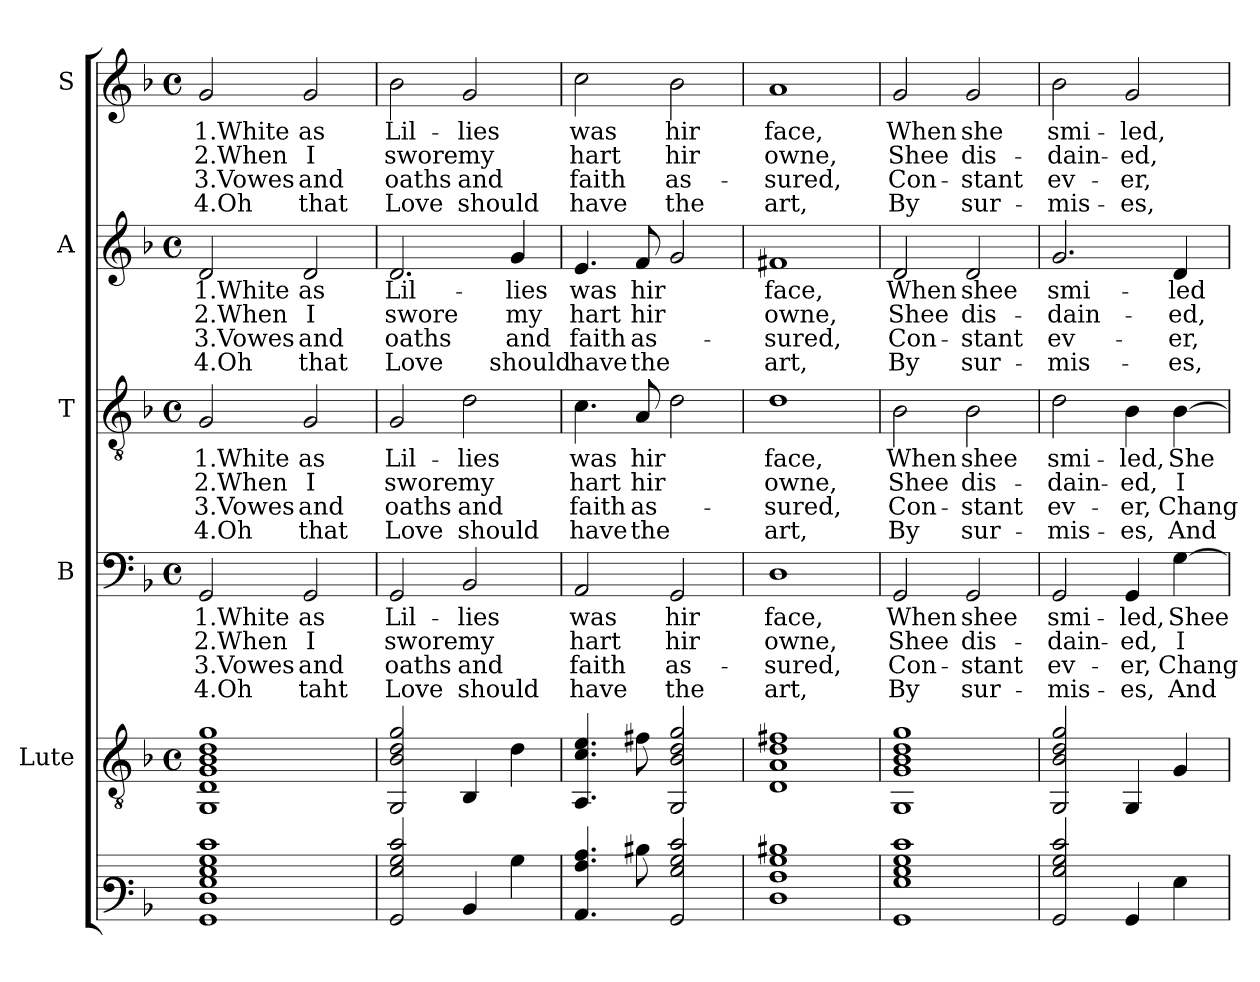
**kern	**kern	**kern	**text	**text	**text	**text	**kern	**text	**text	**text	**text	**kern	**text	**text	**text	**text	**kern	**text	**text	**text	**text
*part6	*part5	*part4	*part4	*part4	*part4	*part4	*part3	*part3	*part3	*part3	*part3	*part2	*part2	*part2	*part2	*part2	*part1	*part1	*part1	*part1	*part1
*staff6	*staff5	*staff4	*staff4	*staff4	*staff4	*staff4	*staff3	*staff3	*staff3	*staff3	*staff3	*staff2	*staff2	*staff2	*staff2	*staff2	*staff1	*staff1	*staff1	*staff1	*staff1
*	*I"Lute	*I"B	*	*	*	*	*I"T	*	*	*	*	*I"A	*	*	*	*	*I"S	*	*	*	*
*stria7	*	*	*	*	*	*	*	*	*	*	*	*	*	*	*	*	*	*	*	*	*
*	*clefGv2	*clefF4	*	*	*	*	*clefGv2	*	*	*	*	*clefG2	*	*	*	*	*clefG2	*	*	*	*
*k[b-]	*k[b-]	*k[b-]	*	*	*	*	*k[b-]	*	*	*	*	*k[b-]	*	*	*	*	*k[b-]	*	*	*	*
*F:	*F:	*F:	*	*	*	*	*F:	*	*	*	*	*F:	*	*	*	*	*F:	*	*	*	*
*	*M4/4	*M4/4	*	*	*	*	*M4/4	*	*	*	*	*M4/4	*	*	*	*	*M4/4	*	*	*	*
*	*met(c)	*met(c)	*	*	*	*	*met(c)	*	*	*	*	*met(c)	*	*	*	*	*met(c)	*	*	*	*
=1	=1	=1	=1	=1	=1	=1	=1	=1	=1	=1	=1	=1	=1	=1	=1	=1	=1	=1	=1	=1	=1
1GG 1D 1G 1B- 1d 1g	1GG 1D 1G 1B- 1d 1g	2GG/	1.White	2.When	3.Vowes	4.Oh	2G/	1.White	2.When	3.Vowes	4.Oh	2d/	1.White	2.When	3.Vowes	4.Oh	2g/	1.White	2.When	3.Vowes	4.Oh
.	.	2GG/	as	I	and	taht	2G/	as	I	and	that	2d/	as	I	and	that	2g/	as	I	and	that
=2	=2	=2	=2	=2	=2	=2	=2	=2	=2	=2	=2	=2	=2	=2	=2	=2	=2	=2	=2	=2	=2
2GG 2B- 2d 2g	2GG/ 2B-/ 2d/ 2g/	2GG/	Lil-	swore	oaths	Love	2G/	Lil-	swore	oaths	Love	2.d/	Lil-	swore	oaths	Love	2b-\	Lil-	swore	oaths	Love
4BB-	4BB-/	2BB-/	-lies	my	and	should	2d\	-lies	my	and	should	.	.	.	.	.	2g/	-lies	my	and	should
4d	4d\	.	.	.	.	.	.	.	.	.	.	4g/	-lies	my	and	should	.	.	.	.	.
=3	=3	=3	=3	=3	=3	=3	=3	=3	=3	=3	=3	=3	=3	=3	=3	=3	=3	=3	=3	=3	=3
4.AA 4.c 4.e	4.AA/ 4.c/ 4.e/	2AA/	was	hart	faith	have	4.c\	was	hart	faith	have	4.e/	was	hart	faith	have	2cc\	was	hart	faith	have
8f#	8f#X\	.	.	.	.	.	8A/	hir	hir	as-	the	8f/	hir	hir	as-	the	.	.	.	.	.
2GG 2B- 2d 2g	2GG/ 2B-/ 2d/ 2g/	2GG/	hir	hir	as-	the	2d\	.	.	.	.	2g/	.	.	.	.	2b-\	hir	hir	as-	the
=4	=4	=4	=4	=4	=4	=4	=4	=4	=4	=4	=4	=4	=4	=4	=4	=4	=4	=4	=4	=4	=4
1D 1A 1d 1f#	1D 1A 1d 1f#X	1D	face,	owne,	-sured,	art,	1d	face,	owne,	-sured,	art,	1f#X	face,	owne,	-sured,	art,	1a	face,	owne,	-sured,	art,
=5	=5	=5	=5	=5	=5	=5	=5	=5	=5	=5	=5	=5	=5	=5	=5	=5	=5	=5	=5	=5	=5
1GG 1G 1B- 1d 1g	1GG 1G 1B- 1d 1g	2GG/	When	Shee	Con-	By	2B-\	When	Shee	Con-	By	2d/	When	Shee	Con-	By	2g/	When	Shee	Con-	By
.	.	2GG/	shee	dis-	-stant	sur-	2B-\	shee	dis-	-stant	sur-	2d/	shee	dis-	-stant	sur-	2g/	she	dis-	-stant	sur-
=6	=6	=6	=6	=6	=6	=6	=6	=6	=6	=6	=6	=6	=6	=6	=6	=6	=6	=6	=6	=6	=6
2GG 2B- 2d 2g	2GG/ 2B-/ 2d/ 2g/	2GG/	smi-	-dain-	ev-	-mis-	2d\	smi-	-dain-	ev-	-mis-	2.g/	smi-	-dain-	ev-	-mis-	2b-\	smi-	-dain-	ev-	-mis-
4GG	4GG/	4GG/	-led,	-ed,	-er,	-es,	4B-\	-led,	-ed,	-er,	-es,	.	.	.	.	.	2g/	-led,	-ed,	-er,	-es,
4G	4G/	[4G\	Shee	I	Chang-	And	[4B-\	She	I	Chang-	And	4d/	-led	-ed,	-er,	-es,	.	.	.	.	.
=	=	=	=	=	=	=	=	=	=	=	=	=	=	=	=	=	=	=	=	=	=
*-	*-	*-	*-	*-	*-	*-	*-	*-	*-	*-	*-	*-	*-	*-	*-	*-	*-	*-	*-	*-	*-
